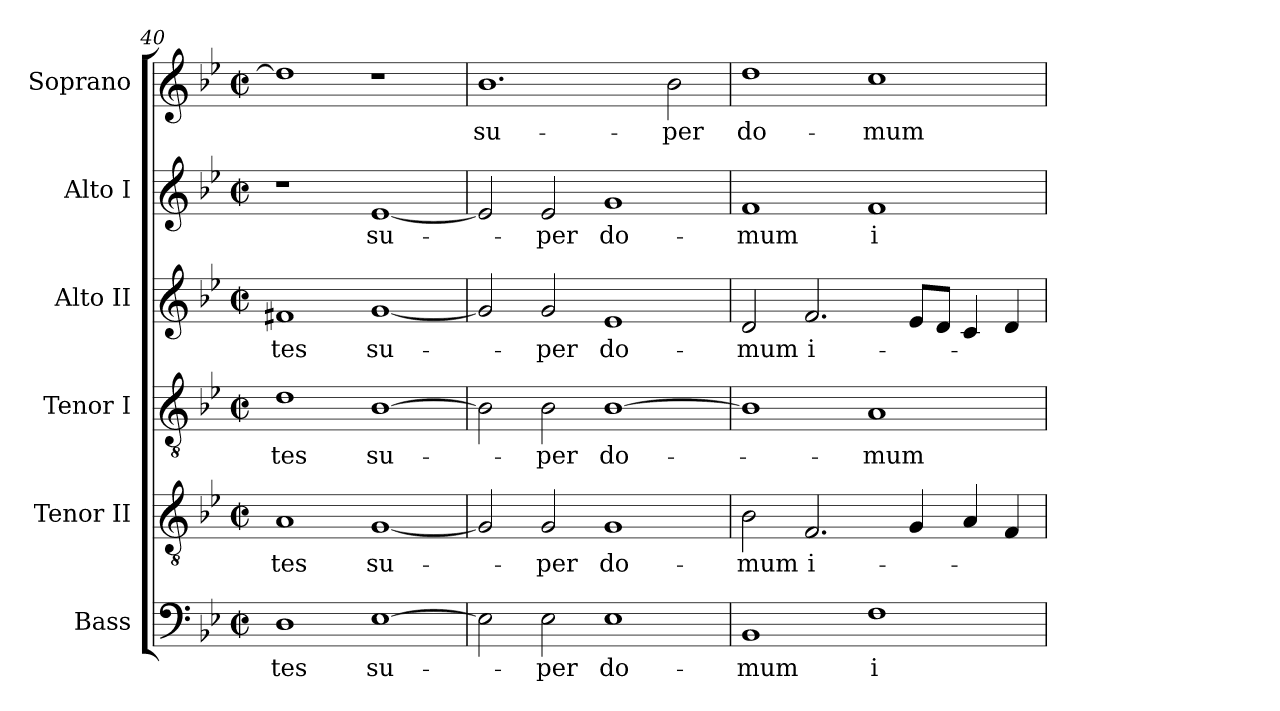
**kern	**text	**kern	**text	**kern	**text	**kern	**text	**kern	**text	**kern	**text
*part6	*part6	*part5	*part5	*part4	*part4	*part3	*part3	*part2	*part2	*part1	*part1
*staff6	*staff6	*staff5	*staff5	*staff4	*staff4	*staff3	*staff3	*staff2	*staff2	*staff1	*staff1
*I"Bass	*	*I"Tenor II	*	*I"Tenor I	*	*I"Alto II	*	*I"Alto I	*	*I"Soprano	*
*I'B	*	*	*	*I'T	*	*I'A	*	*	*	*	*
*clefF4	*	*clefGv2	*	*clefGv2	*	*clefG2	*	*clefG2	*	*clefG2	*
*k[b-e-]	*	*k[b-e-]	*	*k[b-e-]	*	*k[b-e-]	*	*k[b-e-]	*	*k[b-e-]	*
*B-:	*	*B-:	*	*B-:	*	*B-:	*	*B-:	*	*B-:	*
*M2/2	*	*M2/2	*	*M2/2	*	*M2/2	*	*M2/2	*	*M2/2	*
*met(c|)	*	*met(c|)	*	*met(c|)	*	*met(c|)	*	*met(c|)	*	*met(c|)	*
=40	=40	=40	=40	=40	=40	=40	=40	=40	=40	=40	=40
!	!LO:LY:b:color=#000000	!	!	!	!	!	!	!	!	!	!
!	!	!	!LO:LY:b:color=#000000	!	!	!	!	!	!	!	!
!	!	!	!	!	!LO:LY:b:color=#000000	!	!	!	!	!	!
!	!	!	!	!	!	!	!LO:LY:b:color=#000000	!	!	!	!
1Di	-tes	1Ai	-tes	1di	-tes	1f#Xi	-tes	1r	.	1ddi]	.
!	!LO:LY:b:color=#000000	!	!	!	!	!	!	!	!	!	!
!	!	!	!LO:LY:b:color=#000000	!	!	!	!	!	!	!	!
!	!	!	!	!	!LO:LY:b:color=#000000	!	!	!	!	!	!
!	!	!	!	!	!	!	!LO:LY:b:color=#000000	!	!	!	!
!	!	!	!	!	!	!	!	!	!LO:LY:b:color=#000000	!	!
[>1E-i	su-	[<1Gi	su-	[>1B-i	su-	[<1gi	su-	[<1e-i	su-	1r	.
!!LO:PB:g=z
=41	=41	=41	=41	=41	=41	=41	=41	=41	=41	=41	=41
!	!	!	!	!	!	!	!	!	!	!	!LO:LY:b:color=#000000
2E-i\]	.	2Gi/]	.	2B-i\]	.	2gi/]	.	2e-i/]	.	1.b-i	su-
!	!LO:LY:b:color=#000000	!	!	!	!	!	!	!	!	!	!
!	!	!	!LO:LY:b:color=#000000	!	!	!	!	!	!	!	!
!	!	!	!	!	!LO:LY:b:color=#000000	!	!	!	!	!	!
!	!	!	!	!	!	!	!LO:LY:b:color=#000000	!	!	!	!
!	!	!	!	!	!	!	!	!	!LO:LY:b:color=#000000	!	!
2E-i\	-per	2Gi/	-per	2B-i\	-per	2gi/	-per	2e-i/	-per	.	.
!	!LO:LY:b:color=#000000	!	!	!	!	!	!	!	!	!	!
!	!	!	!LO:LY:b:color=#000000	!	!	!	!	!	!	!	!
!	!	!	!	!	!LO:LY:b:color=#000000	!	!	!	!	!	!
!	!	!	!	!	!	!	!LO:LY:b:color=#000000	!	!	!	!
!	!	!	!	!	!	!	!	!	!LO:LY:b:color=#000000	!	!
1E-i	do-	1Gi	do-	[>1B-i	do-	1e-i	do-	1gi	do-	.	.
!	!	!	!	!	!	!	!	!	!	!	!LO:LY:b:color=#000000
.	.	.	.	.	.	.	.	.	.	2b-i\	-per
=42	=42	=42	=42	=42	=42	=42	=42	=42	=42	=42	=42
!	!LO:LY:b:color=#000000	!	!	!	!	!	!	!	!	!	!
!	!	!	!LO:LY:b:color=#000000	!	!	!	!	!	!	!	!
!	!	!	!	!	!	!	!LO:LY:b:color=#000000	!	!	!	!
!	!	!	!	!	!	!	!	!	!LO:LY:b:color=#000000	!	!
!	!	!	!	!	!	!	!	!	!	!	!LO:LY:b:color=#000000
1BB-i	-mum	2B-i\	-mum	1B-i]	.	2di/	-mum	1fi	-mum	1ddi	do-
!	!	!	!LO:LY:b:color=#000000	!	!	!	!	!	!	!	!
!	!	!	!	!	!	!	!LO:LY:b:color=#000000	!	!	!	!
.	.	2.Fi/	i-	.	.	2.fi/	i-	.	.	.	.
!	!LO:LY:b:color=#000000	!	!	!	!	!	!	!	!	!	!
!	!	!	!	!	!LO:LY:b:color=#000000	!	!	!	!	!	!
!	!	!	!	!	!	!	!	!	!LO:LY:b:color=#000000	!	!
!	!	!	!	!	!	!	!	!	!	!	!LO:LY:b:color=#000000
1Fi	i-	.	.	1Ai	-mum	.	.	1fi	i-	1cci	-mum
.	.	4Gi/	.	.	.	8e-i/L	.	.	.	.	.
.	.	.	.	.	.	8di/J	.	.	.	.	.
.	.	4Ai/	.	.	.	4ci/	.	.	.	.	.
.	.	4Fi/	.	.	.	4di/	.	.	.	.	.
=	=	=	=	=	=	=	=	=	=	=	=
*-	*-	*-	*-	*-	*-	*-	*-	*-	*-	*-	*-
